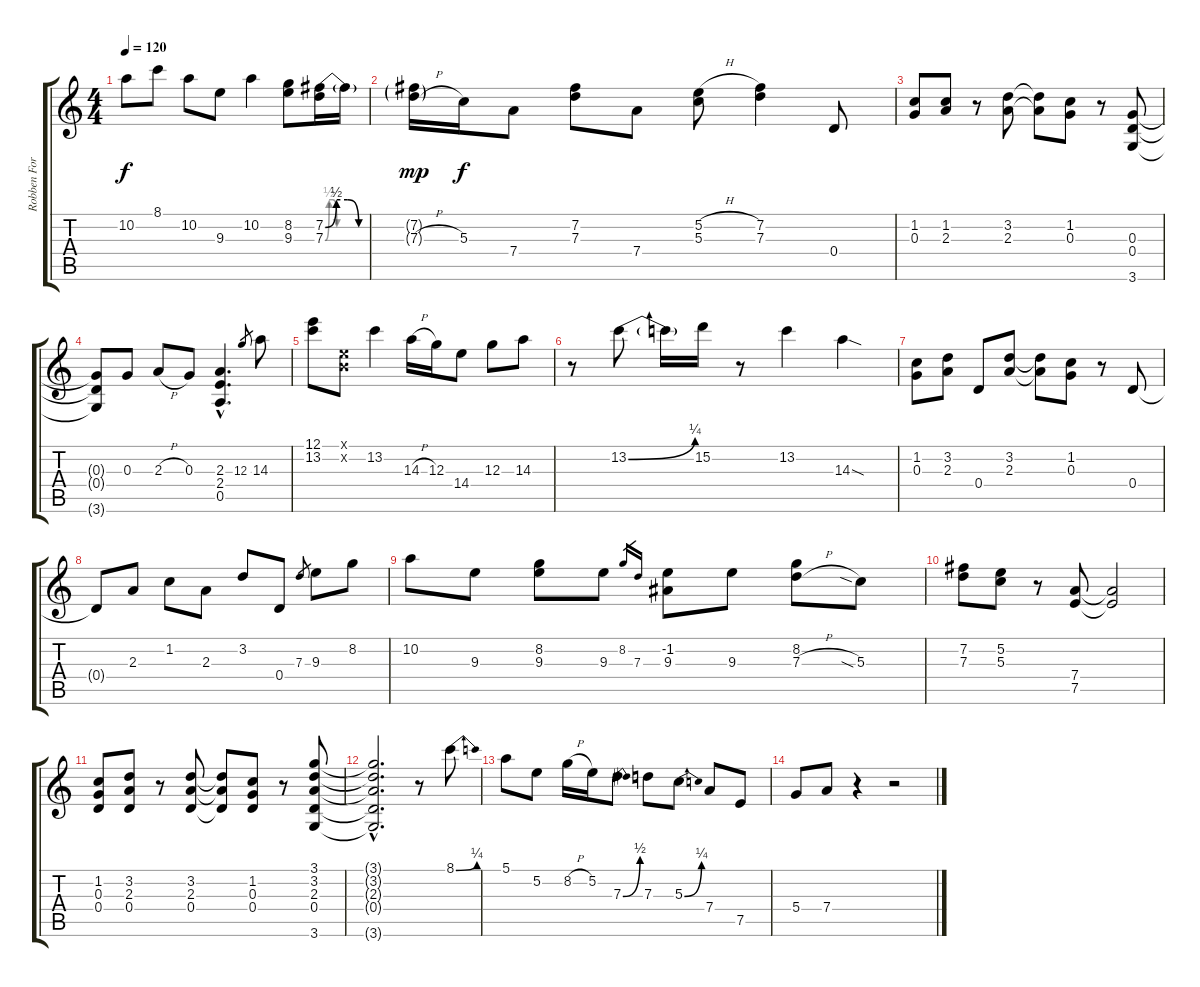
\track ("Robben Ford" "Robben For") {instrument overdrivenguitar}
\staff {score tabs}
\tuning (E4 B3 G3 D3 A2 E2) {hide}
\ts (4 4)
\tempo 120
\clef g2
\ks c
10.2.8{dy f} 8.1.8 10.2.8 9.3.8 10.2.4 (8.2 9.3).8 (7.2{be (custom 0 0 15 2 30 2 45 0 60 0)} 7.3{be (custom 0 0 15 2 30 2 45 0 60 0)}).16 7.2{t}.16 |
(7.2{g} 7.3{h g}).16{dy mp} 5.3.16{dy f} 7.4.8 (7.2 7.3).8 7.4.8 (5.2{h} 5.3).8 (7.2 7.3).4 0.4.8 |
(1.2 0.3).8 (1.2 2.3).8 r.8 (3.2 2.3).8 (3.2{t} 2.3{t}).8 (1.2 0.3).8 r.8 (0.3 0.4 3.6).8 |
(0.3{t} 0.4{t} 3.6{t}).8 0.3.8 2.3{h}.8 0.3.8 (2.3{hac} 2.4{hac} 0.5{hac}).4{d} 12.3.8{gr} 14.3.8 |
(12.1 13.2).8 (0.1{x} 0.2{x}).8 13.2.4 14.3{h}.16 12.3.16 14.4.8 12.3.8 14.3.8 |
r.8 13.2{be (bend 0 0 60 1)}.8 13.2{t}.16 15.2.16 r.8 13.2.4 14.3{sod}.4 |
(1.2 0.3).8 (3.2 2.3).8 0.4.8 (3.2 2.3).8 (3.2{t} 2.3{t}).8 (1.2 0.3).8 r.8 0.4.8 |
0.4{t}.8 2.3.8 1.2.8 2.3.8 3.2.8 0.4.8 7.3.8{gr} 9.3.8 8.2.8 |
10.2.8 9.3.8 (8.2 9.3).8 9.3.8 8.2.16{gr} 7.3.16{gr} (-1.2 9.3).8 9.3.8 (8.2 7.3{h}).8 5.3{sia}.8 |
(7.2 7.3).8 (5.2 5.3).8 r.8 (7.4 7.5).8 (7.4{t} 7.5{t}).2 |
(1.2 0.3 0.4).8 (3.2 2.3 0.4).8 r.8 (3.2 2.3 0.4).8 (3.2{t} 2.3{t} 0.4{t}).8 (1.2 0.3 0.4).8 r.8 (3.1 3.2 2.3 0.4 3.6).8 |
(3.1{hac t} 3.2{hac t} 2.3{hac t} 0.4{hac t} 3.6{hac t}).2{d} r.8 8.1{be (bend 0 0 60 1)}.8 |
5.1.8 5.2.8 8.2{h}.16 5.2.16 7.3{be (bend 0 0 60 2)}.8 7.3.8 5.3{be (bend 0 0 60 1)}.8 7.4.8 7.5.8 |
5.4.8 7.4.8 r.4 r.2
